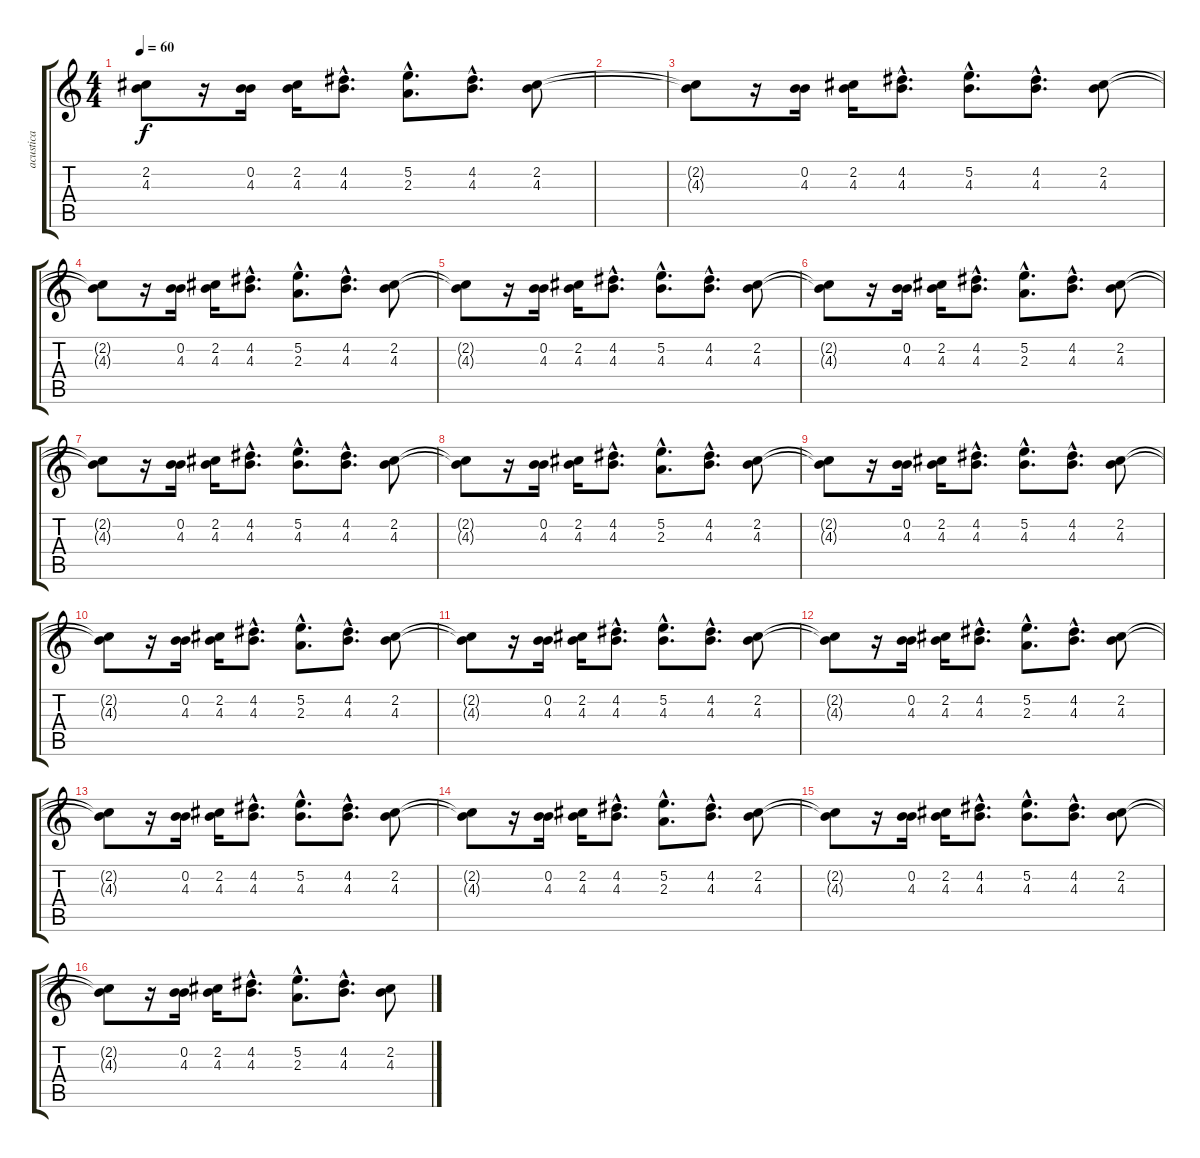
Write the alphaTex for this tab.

\track ("acustica" "acustica") {instrument acousticguitarsteel}
\staff {score tabs}
\tuning (E4 B3 G3 D3 A2 E2) {hide}
\ts (4 4)
\tempo 60
\clef g2
\ks c
(2.2{t} 4.3{t}).8{dy f} r.16 (0.2 4.3).16 (2.2 4.3).16 (4.2{hac} 4.3{hac}).8{d} (5.2{hac} 2.3{hac}).8{d} (4.2{hac} 4.3{hac}).8{d} (2.2 4.3).8 |
|
(2.2{t} 4.3{t}).8 r.16 (0.2 4.3).16 (2.2 4.3).16 (4.2{hac} 4.3{hac}).8{d} (5.2{hac} 4.3{hac}).8{d} (4.2{hac} 4.3{hac}).8{d} (2.2 4.3).8 |
(2.2{t} 4.3{t}).8 r.16 (0.2 4.3).16 (2.2 4.3).16 (4.2{hac} 4.3{hac}).8{d} (5.2{hac} 2.3{hac}).8{d} (4.2{hac} 4.3{hac}).8{d} (2.2 4.3).8 |
(2.2{t} 4.3{t}).8 r.16 (0.2 4.3).16 (2.2 4.3).16 (4.2{hac} 4.3{hac}).8{d} (5.2{hac} 4.3{hac}).8{d} (4.2{hac} 4.3{hac}).8{d} (2.2 4.3).8 |
(2.2{t} 4.3{t}).8 r.16 (0.2 4.3).16 (2.2 4.3).16 (4.2{hac} 4.3{hac}).8{d} (5.2{hac} 2.3{hac}).8{d} (4.2{hac} 4.3{hac}).8{d} (2.2 4.3).8 |
(2.2{t} 4.3{t}).8 r.16 (0.2 4.3).16 (2.2 4.3).16 (4.2{hac} 4.3{hac}).8{d} (5.2{hac} 4.3{hac}).8{d} (4.2{hac} 4.3{hac}).8{d} (2.2 4.3).8 |
(2.2{t} 4.3{t}).8 r.16 (0.2 4.3).16 (2.2 4.3).16 (4.2{hac} 4.3{hac}).8{d} (5.2{hac} 2.3{hac}).8{d} (4.2{hac} 4.3{hac}).8{d} (2.2 4.3).8 |
(2.2{t} 4.3{t}).8 r.16 (0.2 4.3).16 (2.2 4.3).16 (4.2{hac} 4.3{hac}).8{d} (5.2{hac} 4.3{hac}).8{d} (4.2{hac} 4.3{hac}).8{d} (2.2 4.3).8 |
(2.2{t} 4.3{t}).8 r.16 (0.2 4.3).16 (2.2 4.3).16 (4.2{hac} 4.3{hac}).8{d} (5.2{hac} 2.3{hac}).8{d} (4.2{hac} 4.3{hac}).8{d} (2.2 4.3).8 |
(2.2{t} 4.3{t}).8 r.16 (0.2 4.3).16 (2.2 4.3).16 (4.2{hac} 4.3{hac}).8{d} (5.2{hac} 4.3{hac}).8{d} (4.2{hac} 4.3{hac}).8{d} (2.2 4.3).8 |
(2.2{t} 4.3{t}).8 r.16 (0.2 4.3).16 (2.2 4.3).16 (4.2{hac} 4.3{hac}).8{d} (5.2{hac} 2.3{hac}).8{d} (4.2{hac} 4.3{hac}).8{d} (2.2 4.3).8 |
(2.2{t} 4.3{t}).8 r.16 (0.2 4.3).16 (2.2 4.3).16 (4.2{hac} 4.3{hac}).8{d} (5.2{hac} 4.3{hac}).8{d} (4.2{hac} 4.3{hac}).8{d} (2.2 4.3).8 |
(2.2{t} 4.3{t}).8 r.16 (0.2 4.3).16 (2.2 4.3).16 (4.2{hac} 4.3{hac}).8{d} (5.2{hac} 2.3{hac}).8{d} (4.2{hac} 4.3{hac}).8{d} (2.2 4.3).8 |
(2.2{t} 4.3{t}).8 r.16 (0.2 4.3).16 (2.2 4.3).16 (4.2{hac} 4.3{hac}).8{d} (5.2{hac} 4.3{hac}).8{d} (4.2{hac} 4.3{hac}).8{d} (2.2 4.3).8 |
(2.2{t} 4.3{t}).8 r.16 (0.2 4.3).16 (2.2 4.3).16 (4.2{hac} 4.3{hac}).8{d} (5.2{hac} 2.3{hac}).8{d} (4.2{hac} 4.3{hac}).8{d} (2.2 4.3).8
